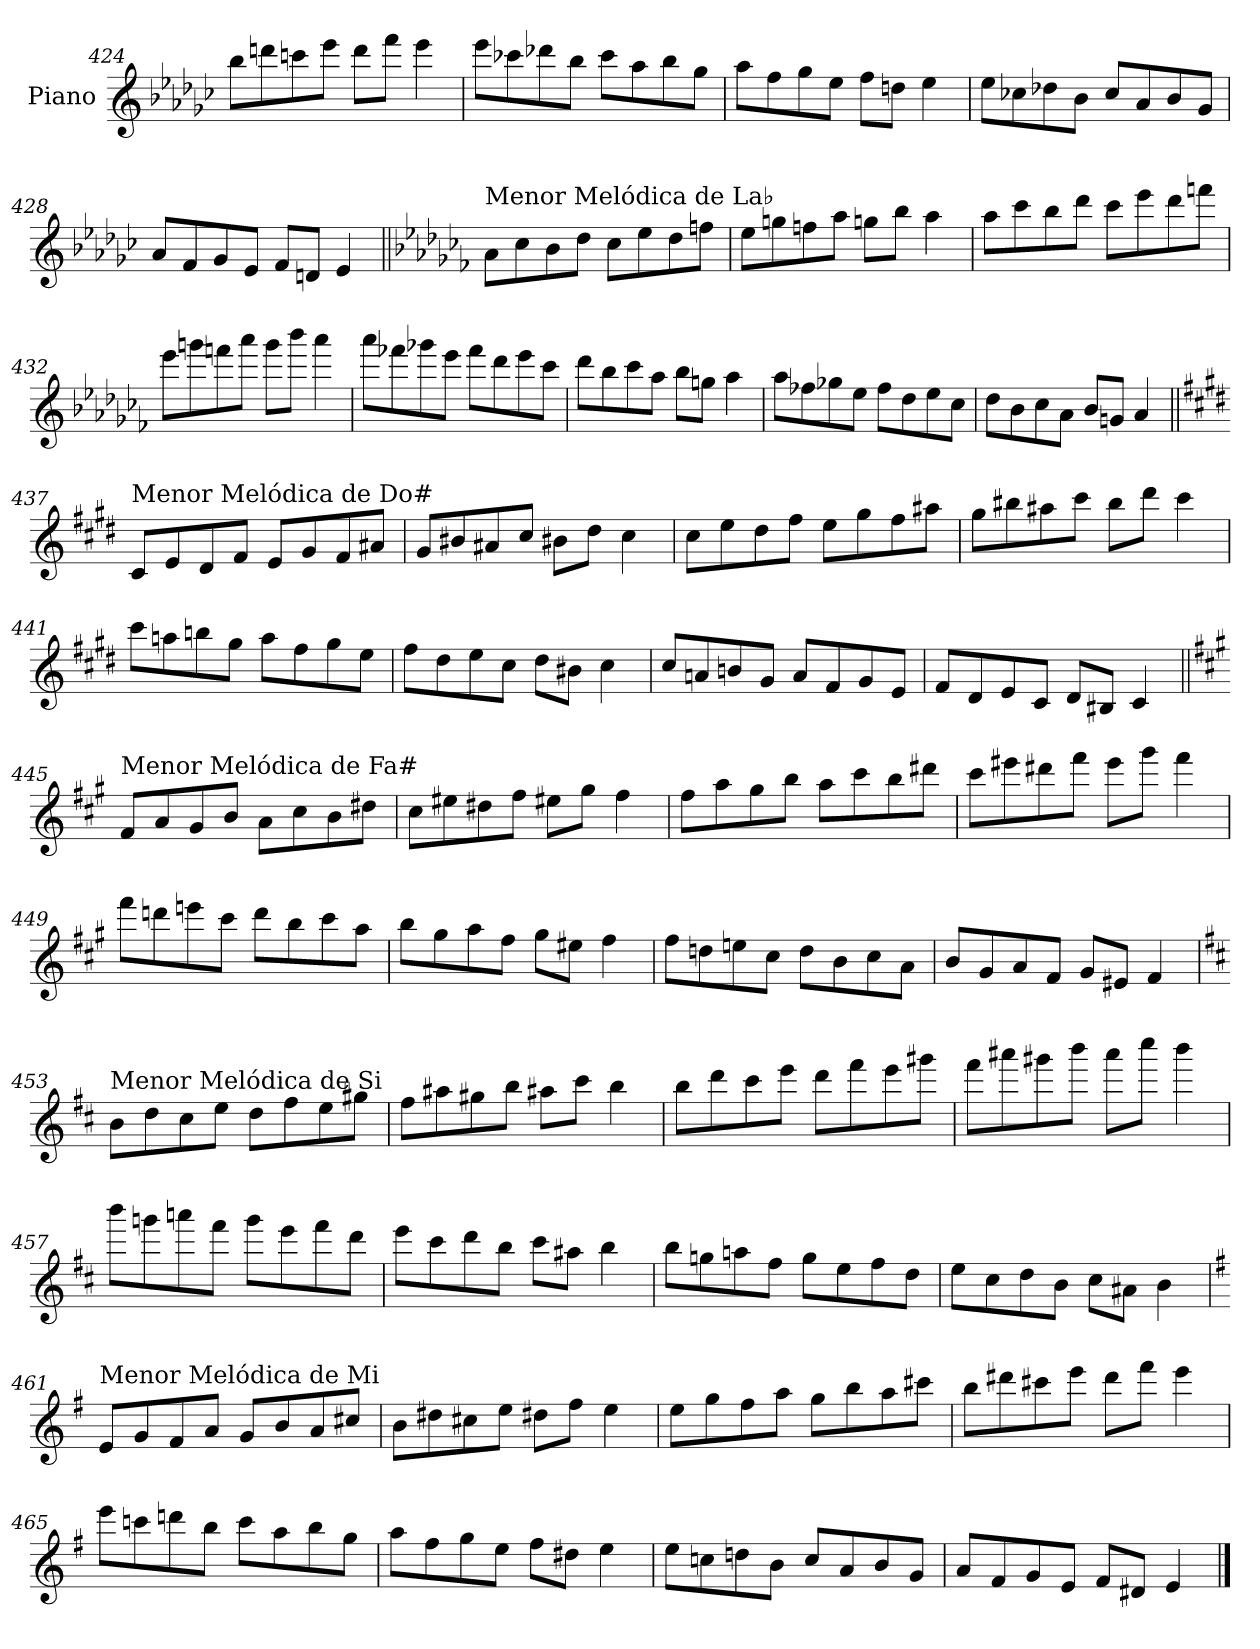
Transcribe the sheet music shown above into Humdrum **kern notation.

**kern
*part1
*staff1
*I"Piano
*I'Pno.
*clefG2
*k[b-e-a-d-g-c-]
=424
8bb-\L
8dddn\
8cccn\
8eee-\J
8ddd\L
8fff\J
4eee-\
!!LO:LB:g=z
=425
8eee-\L
8ccc-X\
8ddd-X\
8bb-\J
8ccc-\L
8aa-\
8bb-\
8gg-\J
=426
8aa-\L
8ff\
8gg-\
8ee-\J
8ff\L
8ddn\J
4ee-\
=427
8ee-\L
8cc-X\
8dd-X\
8b-\J
8cc-/L
8a-/
8b-/
8g-/J
=428
8a-/L
8f/
8g-/
8e-/J
8f/L
8dn/J
4e-/
!!LO:LB:g=z
=429||
*k[b-e-a-d-g-c-f-]
!LO:TX:a:t=Menor Melódica de La♭
8a-\L
8cc-\
8b-\
8dd-\J
8cc-\L
8ee-\
8dd-\
8ffn\J
=430
8ee-\L
8ggn\
8ffn\
8aa-\J
8ggn\L
8bb-\J
4aa-\
=431
8aa-\L
8ccc-\
8bb-\
8ddd-\J
8ccc-\L
8eee-\
8ddd-\
8fffn\J
=432
8eee-\L
8gggn\
8fffn\
8aaa-\J
8ggg\L
8bbb-\J
4aaa-\
!!LO:LB:g=z
=433
8aaa-\L
8fff-X\
8ggg-X\
8eee-\J
8fff-\L
8ddd-\
8eee-\
8ccc-\J
=434
8ddd-\L
8bb-\
8ccc-\
8aa-\J
8bb-\L
8ggn\J
4aa-\
=435
8aa-\L
8ff-X\
8gg-X\
8ee-\J
8ff-\L
8dd-\
8ee-\
8cc-\J
=436
8dd-\L
8b-\
8cc-\
8a-\J
8b-/L
8gn/J
4a-/
!!LO:PB:g=z
=437||
*k[f#c#g#d#]
!LO:TX:a:t=Menor Melódica de Do#
8c#/L
8e/
8d#/
8f#/J
8e/L
8g#/
8f#/
8a#X/J
=438
8g#/L
8b#X/
8a#X/
8cc#/J
8b#X\L
8dd#\J
4cc#\
=439
8cc#\L
8ee\
8dd#\
8ff#\J
8ee\L
8gg#\
8ff#\
8aa#X\J
=440
8gg#\L
8bb#X\
8aa#X\
8ccc#\J
8bb#\L
8ddd#\J
4ccc#\
!!LO:LB:g=z
=441
8ccc#\L
8aan\
8bbn\
8gg#\J
8aa\L
8ff#\
8gg#\
8ee\J
=442
8ff#\L
8dd#\
8ee\
8cc#\J
8dd#\L
8b#X\J
4cc#\
=443
8cc#/L
8an/
8bn/
8g#/J
8a/L
8f#/
8g#/
8e/J
=444
8f#/L
8d#/
8e/
8c#/J
8d#/L
8B#X/J
4c#/
!!LO:LB:g=z
=445||
*k[f#c#g#]
!LO:TX:a:t=Menor Melódica de Fa#
8f#/L
8a/
8g#/
8b/J
8a\L
8cc#\
8b\
8dd#X\J
=446
8cc#\L
8ee#X\
8dd#X\
8ff#\J
8ee#X\L
8gg#\J
4ff#\
=447
8ff#\L
8aa\
8gg#\
8bb\J
8aa\L
8ccc#\
8bb\
8ddd#X\J
=448
8ccc#\L
8eee#X\
8ddd#X\
8fff#\J
8eee#\L
8ggg#\J
4fff#\
!!LO:LB:g=z
=449
8fff#\L
8dddn\
8eeen\
8ccc#\J
8ddd\L
8bb\
8ccc#\
8aa\J
=450
8bb\L
8gg#\
8aa\
8ff#\J
8gg#\L
8ee#X\J
4ff#\
=451
8ff#\L
8ddn\
8een\
8cc#\J
8dd\L
8b\
8cc#\
8a\J
=452
8b/L
8g#/
8a/
8f#/J
8g#/L
8e#X/J
4f#/
!!LO:LB:g=z
=453
*k[f#c#]
!LO:TX:a:t=Menor Melódica de Si
8b\L
8dd\
8cc#\
8ee\J
8dd\L
8ff#\
8ee\
8gg#X\J
=454
8ff#\L
8aa#X\
8gg#X\
8bb\J
8aa#X\L
8ccc#\J
4bb\
=455
8bb\L
8ddd\
8ccc#\
8eee\J
8ddd\L
8fff#\
8eee\
8ggg#X\J
=456
8fff#\L
8aaa#X\
8ggg#X\
8bbb\J
8aaa#\L
8cccc#\J
4bbb\
!!LO:LB:g=z
=457
8bbb\L
8gggn\
8aaan\
8fff#\J
8ggg\L
8eee\
8fff#\
8ddd\J
=458
8eee\L
8ccc#\
8ddd\
8bb\J
8ccc#\L
8aa#X\J
4bb\
=459
8bb\L
8ggn\
8aan\
8ff#\J
8gg\L
8ee\
8ff#\
8dd\J
=460
8ee\L
8cc#\
8dd\
8b\J
8cc#\L
8a#X\J
4b\
!!LO:LB:g=z
=461
*k[f#]
!LO:TX:a:t=Menor Melódica de Mi
8e/L
8g/
8f#/
8a/J
8g/L
8b/
8a/
8cc#X/J
=462
8b\L
8dd#X\
8cc#X\
8ee\J
8dd#X\L
8ff#\J
4ee\
=463
8ee\L
8gg\
8ff#\
8aa\J
8gg\L
8bb\
8aa\
8ccc#X\J
=464
8bb\L
8ddd#X\
8ccc#X\
8eee\J
8ddd#\L
8fff#\J
4eee\
!!LO:LB:g=z
=465
8eee\L
8cccn\
8dddn\
8bb\J
8ccc\L
8aa\
8bb\
8gg\J
=466
8aa\L
8ff#\
8gg\
8ee\J
8ff#\L
8dd#X\J
4ee\
=467
8ee\L
8ccn\
8ddn\
8b\J
8cc/L
8a/
8b/
8g/J
=468
8a/L
8f#/
8g/
8e/J
8f#/L
8d#X/J
4e/
==
*-
